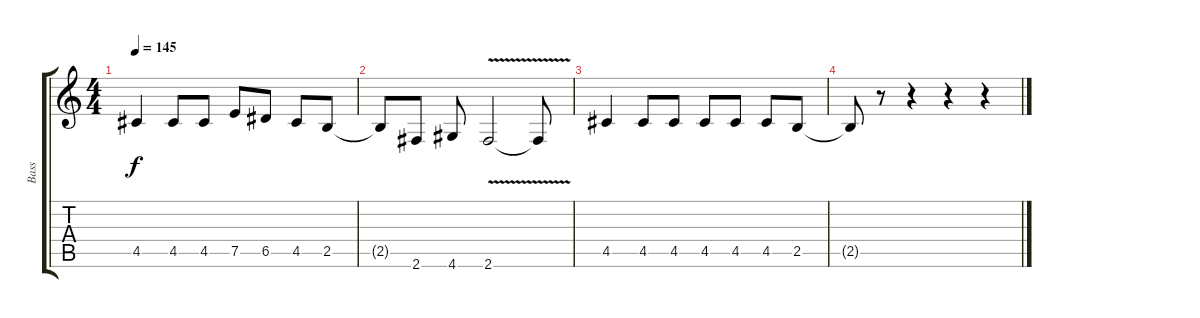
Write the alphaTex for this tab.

\track ("Bass" "Bass") {instrument electricbassfinger}
\staff {score tabs}
\tuning (E4 B3 G3 D3 A2 E2) {hide}
\ts (4 4)
\tempo 145
\clef g2
\ks c
4.5.4{dy f} 4.5.8 4.5.8 7.5.8 6.5.8 4.5.8 2.5.8 |
2.5{t}.8 2.6.8 4.6.8 2.6{v}.2 2.6{t}.8 |
4.5.4 4.5.8 4.5.8 4.5.8 4.5.8 4.5.8 2.5.8 |
2.5{t}.8 r.8 r.4 r.4 r.4
